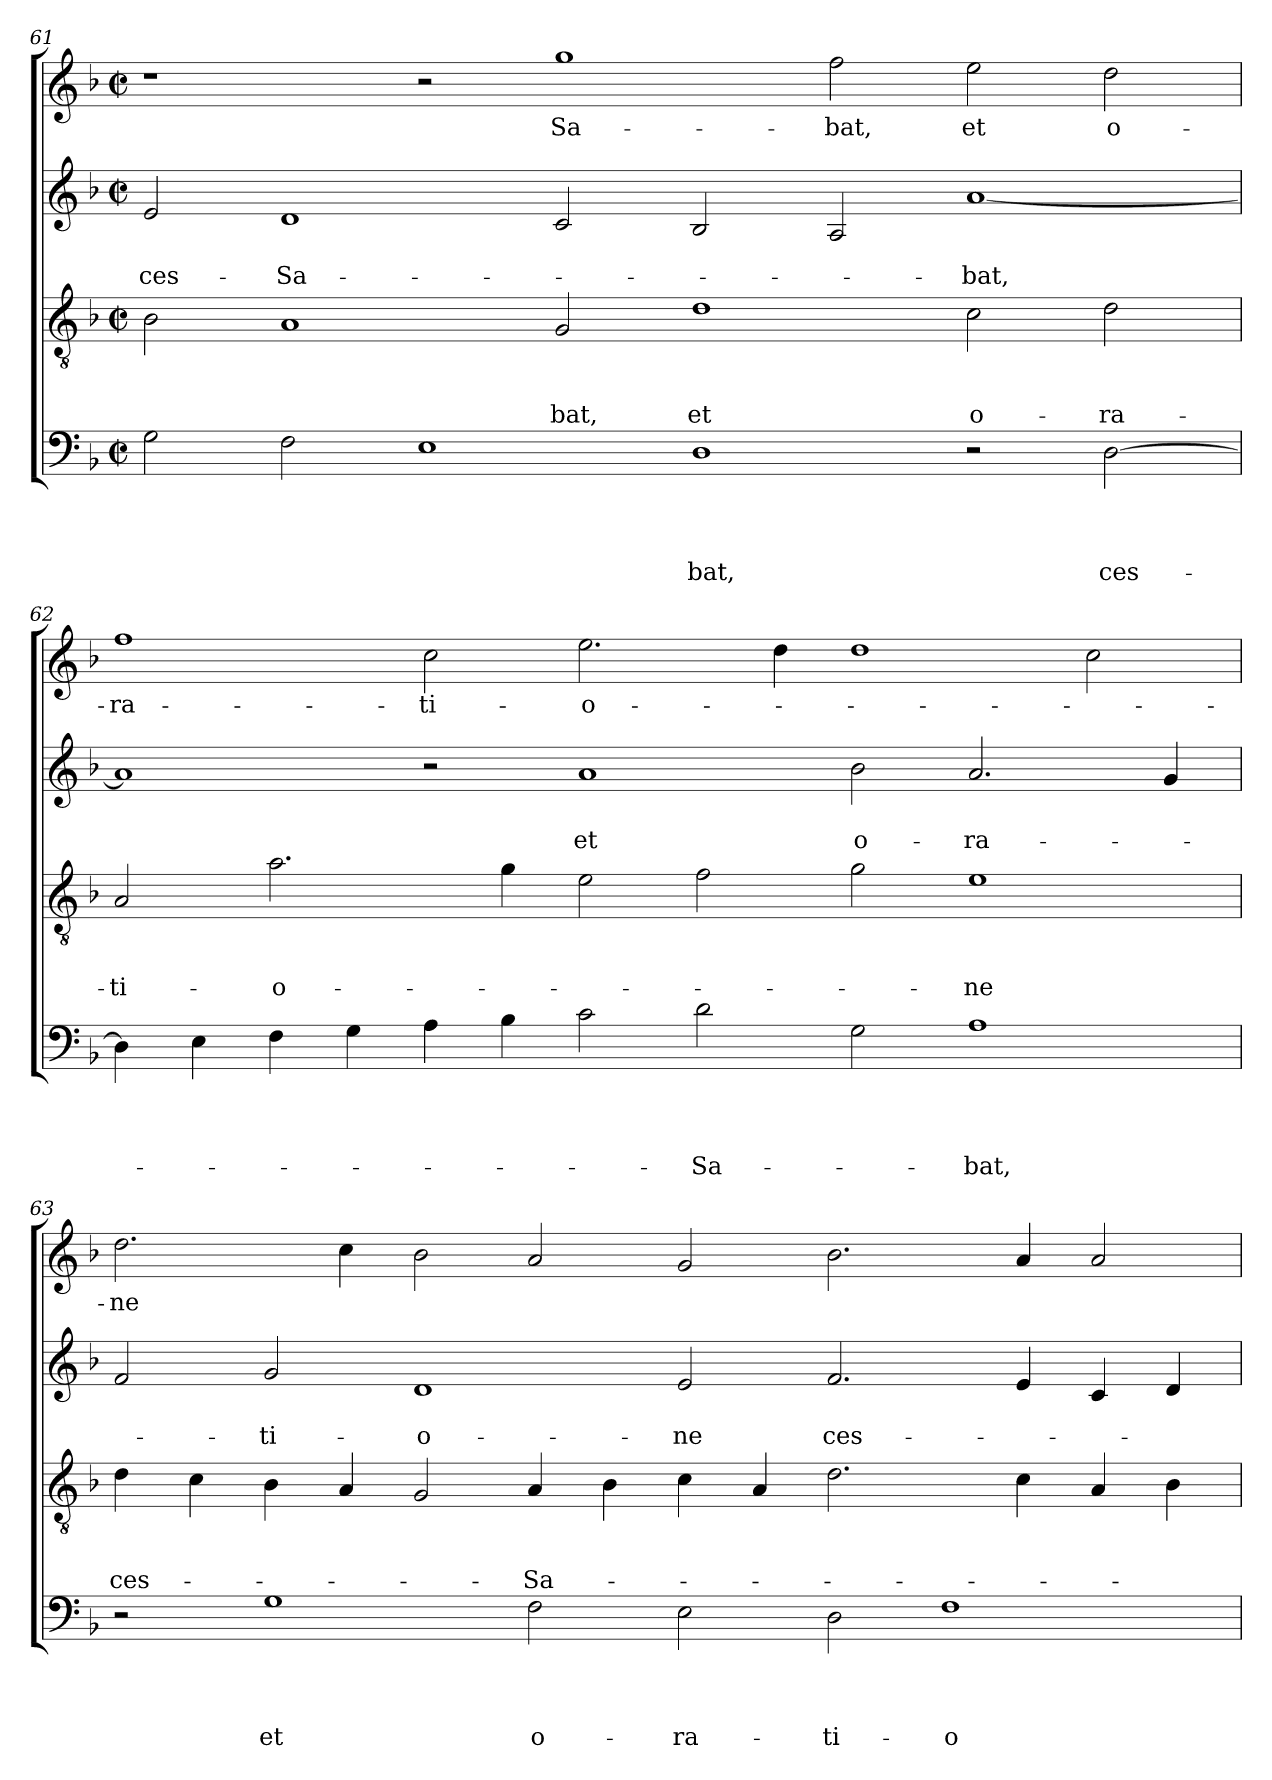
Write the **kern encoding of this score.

**kern	**text	**text	**text	**text	**kern	**text	**text	**text	**kern	**text	**text	**kern	**text
*part4	*part4	*part4	*part4	*part4	*part3	*part3	*part3	*part3	*part2	*part2	*part2	*part1	*part1
*staff4	*staff4	*staff4	*staff4	*staff4	*staff3	*staff3	*staff3	*staff3	*staff2	*staff2	*staff2	*staff1	*staff1
*clefF4	*	*	*	*	*clefGv2	*	*	*	*clefG2	*	*	*clefG2	*
*k[b-]	*	*	*	*	*k[b-]	*	*	*	*k[b-]	*	*	*k[b-]	*
*F:	*	*	*	*	*F:	*	*	*	*F:	*	*	*F:	*
*M2/2	*	*	*	*	*M2/2	*	*	*	*M2/2	*	*	*M2/2	*
*met(c|)	*	*	*	*	*met(c|)	*	*	*	*met(c|)	*	*	*met(c|)	*
=61	=61	=61	=61	=61	=61	=61	=61	=61	=61	=61	=61	=61	=61
!	!	!	!	!	!	!	!	!	!	!	!LO:LY:b	!	!
2G\	.	.	.	.	2B-\	.	.	.	2e/	.	ces-	1r	.
!	!	!	!	!	!	!	!	!	!	!	!LO:LY:b	!	!
2F\	.	.	.	.	1A	.	.	.	1d	.	-Sa-	.	.
1E	.	.	.	.	.	.	.	.	.	.	.	2r	.
!	!	!	!	!	!	!	!	!LO:LY:b	!	!	!	!	!LO:LY:b
.	.	.	.	.	2G/	.	.	-bat,	2c/	.	.	1gg	-Sa-
!	!	!	!	!LO:LY:b	!	!	!	!LO:LY:b	!	!	!	!	!
1D	.	.	.	-bat,	1d	.	.	et	2B-/	.	.	.	.
!	!	!	!	!	!	!	!	!	!	!	!	!	!LO:LY:b
.	.	.	.	.	.	.	.	.	2A/	.	.	2ff\	-bat,
!	!	!	!	!	!	!	!	!LO:LY:b	!	!	!LO:LY:b	!	!LO:LY:b
2r	.	.	.	.	2c\	.	.	o-	[<1a	.	-bat,	2ee\	et
!	!	!	!	!LO:LY:b	!	!	!	!LO:LY:b	!	!	!	!	!LO:LY:b
[>2D\	.	.	.	ces-	2d\	.	.	-ra-	.	.	.	2dd\	o-
=62	=62	=62	=62	=62	=62	=62	=62	=62	=62	=62	=62	=62	=62
!	!	!	!	!	!	!	!	!LO:LY:b	!	!	!	!	!LO:LY:b
4D\]	.	.	.	.	2A/	.	.	-ti-	1a]	.	.	1ff	-ra-
4E\	.	.	.	.	.	.	.	.	.	.	.	.	.
!	!	!	!	!	!	!	!	!LO:LY:b	!	!	!	!	!
4F\	.	.	.	.	2.a\	.	.	-o-	.	.	.	.	.
4G\	.	.	.	.	.	.	.	.	.	.	.	.	.
!	!	!	!	!	!	!	!	!	!	!	!	!	!LO:LY:b
4A\	.	.	.	.	.	.	.	.	2r	.	.	2cc\	-ti-
4B-\	.	.	.	.	4g\	.	.	.	.	.	.	.	.
!	!	!	!	!	!	!	!	!	!	!	!LO:LY:b	!	!LO:LY:b
2c\	.	.	.	.	2e\	.	.	.	1a	.	et	2.ee\	-o-
!	!	!	!	!LO:LY:b	!	!	!	!	!	!	!	!	!
2d\	.	.	.	-Sa-	2f\	.	.	.	.	.	.	.	.
.	.	.	.	.	.	.	.	.	.	.	.	4dd\	.
!	!	!	!	!	!	!	!	!	!	!	!LO:LY:b	!	!
2G\	.	.	.	.	2g\	.	.	.	2b-\	.	o-	1dd	.
!	!	!	!	!LO:LY:b	!	!	!	!LO:LY:b	!	!	!LO:LY:b	!	!
1A	.	.	.	-bat,	1e	.	.	-ne	2.a/	.	-ra-	.	.
.	.	.	.	.	.	.	.	.	.	.	.	2cc\	.
.	.	.	.	.	.	.	.	.	4g/	.	.	.	.
!!LO:LB:g=z
=63	=63	=63	=63	=63	=63	=63	=63	=63	=63	=63	=63	=63	=63
!	!	!	!	!	!	!	!	!LO:LY:b	!	!	!	!	!LO:LY:b
2r	.	.	.	.	4d\	.	.	ces-	2f/	.	.	2.dd\	-ne
.	.	.	.	.	4c\	.	.	.	.	.	.	.	.
!	!	!	!	!LO:LY:b	!	!	!	!	!	!	!LO:LY:b	!	!
1G	.	.	.	et	4B-\	.	.	.	2g/	.	-ti-	.	.
.	.	.	.	.	4A/	.	.	.	.	.	.	4cc\	.
!	!	!	!	!	!	!	!	!	!	!	!LO:LY:b	!	!
.	.	.	.	.	2G/	.	.	.	1d	.	-o-	2b-\	.
!	!	!	!	!LO:LY:b	!	!	!	!LO:LY:b	!	!	!	!	!
2F\	.	.	.	o-	4A/	.	.	-Sa-	.	.	.	2a/	.
.	.	.	.	.	4B-\	.	.	.	.	.	.	.	.
!	!	!	!	!LO:LY:b	!	!	!	!	!	!	!LO:LY:b	!	!
2E\	.	.	.	-ra-	4c\	.	.	.	2e/	.	-ne	2g/	.
.	.	.	.	.	4A/	.	.	.	.	.	.	.	.
!	!	!	!	!LO:LY:b	!	!	!	!	!	!	!LO:LY:b	!	!
2D\	.	.	.	-ti-	2.d\	.	.	.	2.f/	.	ces-	2.b-\	.
!	!	!	!	!LO:LY:b	!	!	!	!	!	!	!	!	!
1F	.	.	.	-o-	.	.	.	.	.	.	.	.	.
.	.	.	.	.	4c\	.	.	.	4e/	.	.	4a/	.
.	.	.	.	.	4A/	.	.	.	4c/	.	.	2a/	.
.	.	.	.	.	4B-\	.	.	.	4d/	.	.	.	.
=	=	=	=	=	=	=	=	=	=	=	=	=	=
*-	*-	*-	*-	*-	*-	*-	*-	*-	*-	*-	*-	*-	*-
